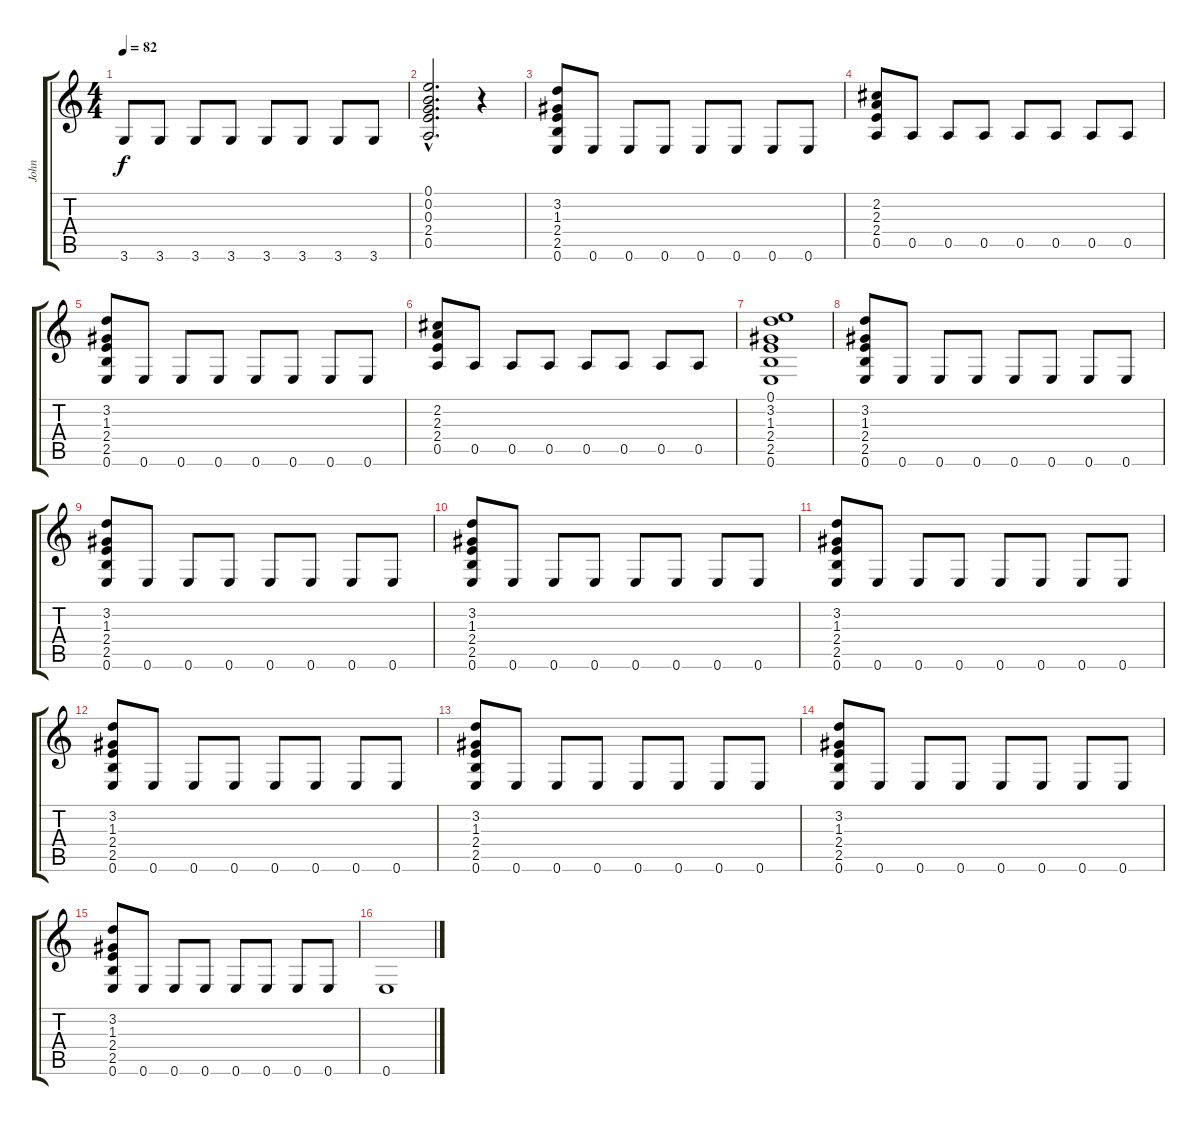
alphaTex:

\track ("John" "John") {instrument distortionguitar}
\staff {score tabs}
\tuning (E4 B3 G3 D3 A2 E2) {hide}
\ts (4 4)
\tempo 82
\clef g2
\ks c
3.6.8{dy f} 3.6.8 3.6.8 3.6.8 3.6.8 3.6.8 3.6.8 3.6.8 |
(0.1{hac} 0.2{hac} 0.3{hac} 2.4{hac} 0.5{hac}).2{d} r.4 |
(3.2 1.3 2.4 2.5 0.6).8 0.6.8 0.6.8 0.6.8 0.6.8 0.6.8 0.6.8 0.6.8 |
(2.2 2.3 2.4 0.5).8 0.5.8 0.5.8 0.5.8 0.5.8 0.5.8 0.5.8 0.5.8 |
(3.2 1.3 2.4 2.5 0.6).8 0.6.8 0.6.8 0.6.8 0.6.8 0.6.8 0.6.8 0.6.8 |
(2.2 2.3 2.4 0.5).8 0.5.8 0.5.8 0.5.8 0.5.8 0.5.8 0.5.8 0.5.8 |
(0.1 3.2 1.3 2.4 2.5 0.6).1 |
(3.2 1.3 2.4 2.5 0.6).8 0.6.8 0.6.8 0.6.8 0.6.8 0.6.8 0.6.8 0.6.8 |
(3.2 1.3 2.4 2.5 0.6).8 0.6.8 0.6.8 0.6.8 0.6.8 0.6.8 0.6.8 0.6.8 |
(3.2 1.3 2.4 2.5 0.6).8 0.6.8 0.6.8 0.6.8 0.6.8 0.6.8 0.6.8 0.6.8 |
(3.2 1.3 2.4 2.5 0.6).8 0.6.8 0.6.8 0.6.8 0.6.8 0.6.8 0.6.8 0.6.8 |
(3.2 1.3 2.4 2.5 0.6).8 0.6.8 0.6.8 0.6.8 0.6.8 0.6.8 0.6.8 0.6.8 |
(3.2 1.3 2.4 2.5 0.6).8 0.6.8 0.6.8 0.6.8 0.6.8 0.6.8 0.6.8 0.6.8 |
(3.2 1.3 2.4 2.5 0.6).8 0.6.8 0.6.8 0.6.8 0.6.8 0.6.8 0.6.8 0.6.8 |
(3.2 1.3 2.4 2.5 0.6).8 0.6.8 0.6.8 0.6.8 0.6.8 0.6.8 0.6.8 0.6.8 |
0.6.1
